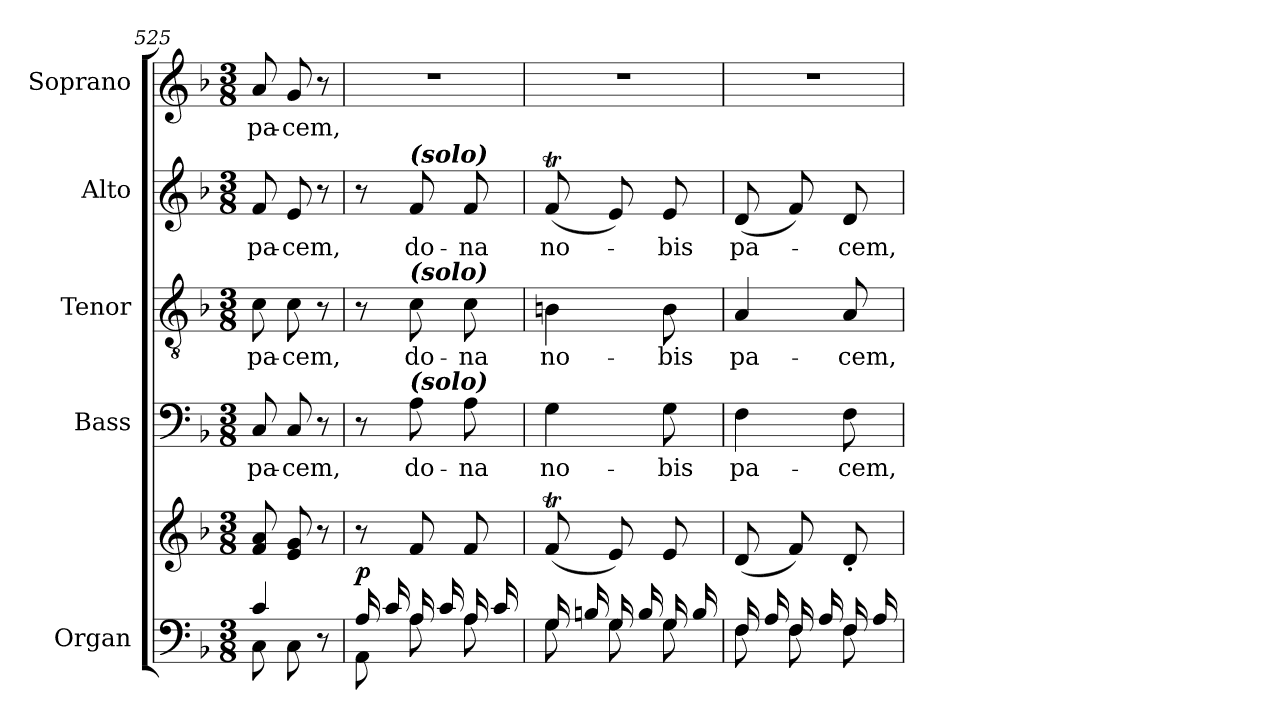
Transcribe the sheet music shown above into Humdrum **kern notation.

**kern	**kern	**dynam	**kern	**text	**kern	**text	**kern	**text	**kern	**text
*part5	*part5	*part5	*part4	*part4	*part3	*part3	*part2	*part2	*part1	*part1
*staff6	*staff5	*staff5/6	*staff4	*staff4	*staff3	*staff3	*staff2	*staff2	*staff1	*staff1
*I"Organ	*	*	*I"Bass	*	*I"Tenor	*	*I"Alto	*	*I"Soprano	*
*I'Org.	*	*	*I'B.	*	*I'T.	*	*I'A.	*	*I'S.	*
*clefF4	*clefG2	*	*clefF4	*	*clefGv2	*	*clefG2	*	*clefG2	*
*	*	*	*	*	*ITrd7c12	*	*	*	*	*
*k[b-]	*k[b-]	*	*k[b-]	*	*k[b-]	*	*k[b-]	*	*k[b-]	*
*F:	*F:	*	*F:	*	*F:	*	*F:	*	*F:	*
*M3/8	*M3/8	*	*M3/8	*	*M3/8	*	*M3/8	*	*M3/8	*
=525	=525	=525	=525	=525	=525	=525	=525	=525	=525	=525
*^	*	*	*	*	*	*	*	*	*	*
!	!	!	!	!	!LO:LY:b:color=#000000	!	!	!	!	!	!
!	!	!	!	!	!	!	!LO:LY:b:color=#000000	!	!	!	!
!	!	!	!	!	!	!	!	!	!LO:LY:b:color=#000000	!	!
!	!	!	!	!	!	!	!	!	!	!	!LO:LY:b:color=#000000
4ci/	8Ci\	8fi/ 8ai	.	8Ci/	pa-	8Ci\	pa-	8fi/	pa-	8ai/	pa-
!	!	!	!	!	!LO:LY:b:color=#000000	!	!	!	!	!	!
!	!	!	!	!	!	!	!LO:LY:b:color=#000000	!	!	!	!
!	!	!	!	!	!	!	!	!	!LO:LY:b:color=#000000	!	!
!	!	!	!	!	!	!	!	!	!	!	!LO:LY:b:color=#000000
.	8Ci\	8ei/ 8gi	.	8Ci/	-cem,	8Ci\	-cem,	8ei/	-cem,	8gi/	-cem,
8r	8ryy	8r	.	8r	.	8r	.	8r	.	8r	.
=526	=526	=526	=526	=526	=526	=526	=526	=526	=526	=526	=526
!	!	!	!	!	!	!	!	!	!	!LO:N:vis=1	!
16Ai/	8AAi\	8r	p	8r	.	8r	.	8r	.	4.r	.
16ci/	.	.	.	.	.	.	.	.	.	.	.
!	!	!	!	!	!LO:LY:b:color=#000000	!	!	!	!	!	!
!	!	!	!	!	!	!	!LO:LY:b:color=#000000	!	!	!	!
!	!	!	!	!	!	!	!	!LO:TX:a:Bi:t=(solo)	!	!	!
!	!	!	!	!	!	!LO:TX:a:Bi:t=(solo)	!	!	!	!	!
!	!	!	!	!LO:TX:a:Bi:t=(solo)	!	!	!	!	!	!	!
!	!	!	!	!	!	!	!	!	!LO:LY:b:color=#000000	!	!
16Ai/	8Ai\	8fi/	.	8Ai\	do-	8Ci\	do-	8fi/	do-	.	.
16ci/	.	.	.	.	.	.	.	.	.	.	.
!	!	!	!	!	!LO:LY:b:color=#000000	!	!	!	!	!	!
!	!	!	!	!	!	!	!LO:LY:b:color=#000000	!	!	!	!
!	!	!	!	!	!	!	!	!	!LO:LY:b:color=#000000	!	!
16Ai/	8Ai\	8fi/	.	8Ai\	-na	8Ci\	-na	8fi/	-na	.	.
16ci/	.	.	.	.	.	.	.	.	.	.	.
=527	=527	=527	=527	=527	=527	=527	=527	=527	=527	=527	=527
!	!	!	!	!	!LO:LY:b:color=#000000	!	!	!	!	!	!
!	!	!	!	!	!	!	!LO:LY:b:color=#000000	!	!	!	!
!	!	!	!	!	!	!	!	!	!LO:LY:b:color=#000000	!LO:N:vis=1	!
16Gi/	8Gi\	(8fTi/	.	4Gi\	no-	4BBni\	no-	(8fTi/	no-	4.r	.
16Bni/	.	.	.	.	.	.	.	.	.	.	.
16Gi/	8Gi\	8ei/)	.	.	.	.	.	8ei/)	.	.	.
16Bi/	.	.	.	.	.	.	.	.	.	.	.
!	!	!	!	!	!LO:LY:b:color=#000000	!	!	!	!	!	!
!	!	!	!	!	!	!	!LO:LY:b:color=#000000	!	!	!	!
!	!	!	!	!	!	!	!	!	!LO:LY:b:color=#000000	!	!
16Gi/	8Gi\	8ei/	.	8Gi\	-bis	8BBi\	-bis	8ei/	-bis	.	.
16Bi/	.	.	.	.	.	.	.	.	.	.	.
!!LO:LB:g=z
=528	=528	=528	=528	=528	=528	=528	=528	=528	=528	=528	=528
!	!	!	!	!	!LO:LY:b:color=#000000	!	!	!	!	!	!
!	!	!	!	!	!	!	!LO:LY:b:color=#000000	!	!	!	!
!	!	!	!	!	!	!	!	!	!LO:LY:b:color=#000000	!LO:N:vis=1	!
16Fi/	8Fi\	(8di/	.	4Fi\	pa-	4AAi/	pa-	(8di/	pa-	4.r	.
16Ai/	.	.	.	.	.	.	.	.	.	.	.
16Fi/	8Fi\	8fi/)	.	.	.	.	.	8fi/)	.	.	.
16Ai/	.	.	.	.	.	.	.	.	.	.	.
!	!	!	!	!	!LO:LY:b:color=#000000	!	!	!	!	!	!
!	!	!	!	!	!	!	!LO:LY:b:color=#000000	!	!	!	!
!	!	!	!	!	!	!	!	!	!LO:LY:b:color=#000000	!	!
16Fi/	8Fi\	8d'i/	.	8Fi\	-cem,	8AAi/	-cem,	8di/	-cem,	.	.
16Ai/	.	.	.	.	.	.	.	.	.	.	.
*v	*v	*	*	*	*	*	*	*	*	*	*
=	=	=	=	=	=	=	=	=	=	=
*-	*-	*-	*-	*-	*-	*-	*-	*-	*-	*-
